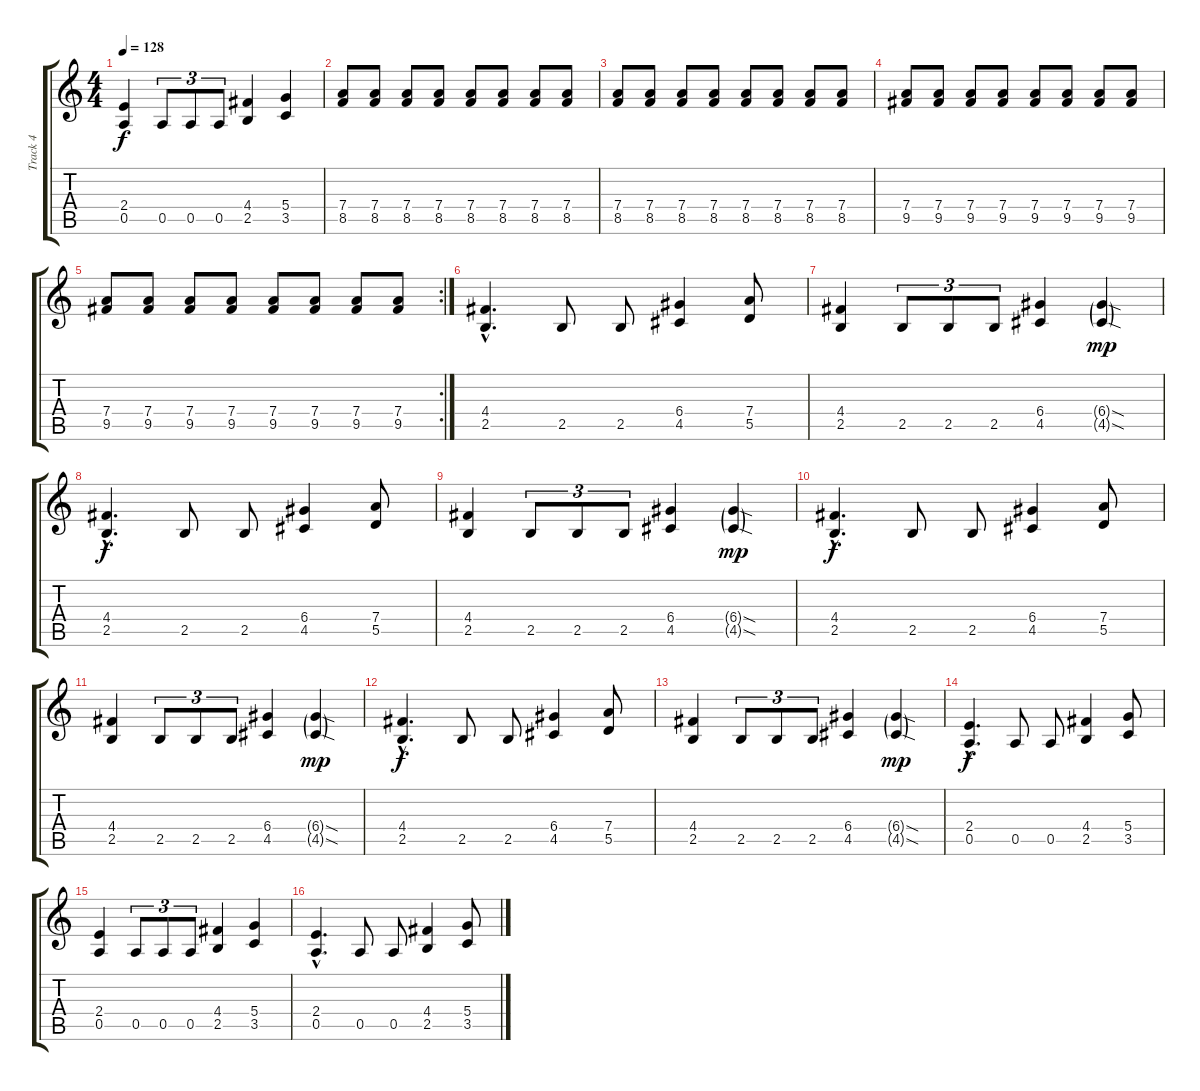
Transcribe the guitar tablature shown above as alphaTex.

\track ("Track 4" "Track 4") {instrument overdrivenguitar}
\staff {score tabs}
\tuning (E4 B3 G3 D3 A2 E2) {hide}
\ts (4 4)
\tempo 128
\clef g2
\ks c
(2.4 0.5).4{dy f} 0.5.8{tu (3 2)} 0.5.8{tu (3 2)} 0.5.8{tu (3 2)} (4.4 2.5).4 (5.4 3.5).4 |
(7.4 8.5).8 (7.4 8.5).8 (7.4 8.5).8 (7.4 8.5).8 (7.4 8.5).8 (7.4 8.5).8 (7.4 8.5).8 (7.4 8.5).8 |
(7.4 8.5).8 (7.4 8.5).8 (7.4 8.5).8 (7.4 8.5).8 (7.4 8.5).8 (7.4 8.5).8 (7.4 8.5).8 (7.4 8.5).8 |
(7.4 9.5).8 (7.4 9.5).8 (7.4 9.5).8 (7.4 9.5).8 (7.4 9.5).8 (7.4 9.5).8 (7.4 9.5).8 (7.4 9.5).8 |
\rc 2
(7.4 9.5).8 (7.4 9.5).8 (7.4 9.5).8 (7.4 9.5).8 (7.4 9.5).8 (7.4 9.5).8 (7.4 9.5).8 (7.4 9.5).8 |
(4.4{hac} 2.5{hac}).4{d} 2.5.8 2.5.8 (6.4 4.5).4 (7.4 5.5).8 |
(4.4 2.5).4 2.5.8{tu (3 2)} 2.5.8{tu (3 2)} 2.5.8{tu (3 2)} (6.4 4.5).4 (6.4{sod g} 4.5{sod g}).4{dy mp} |
(4.4{hac} 2.5{hac}).4{d dy f} 2.5.8 2.5.8 (6.4 4.5).4 (7.4 5.5).8 |
(4.4 2.5).4 2.5.8{tu (3 2)} 2.5.8{tu (3 2)} 2.5.8{tu (3 2)} (6.4 4.5).4 (6.4{sod g} 4.5{sod g}).4{dy mp} |
(4.4{hac} 2.5{hac}).4{d dy f} 2.5.8 2.5.8 (6.4 4.5).4 (7.4 5.5).8 |
(4.4 2.5).4 2.5.8{tu (3 2)} 2.5.8{tu (3 2)} 2.5.8{tu (3 2)} (6.4 4.5).4 (6.4{sod g} 4.5{sod g}).4{dy mp} |
(4.4{hac} 2.5{hac}).4{d dy f} 2.5.8 2.5.8 (6.4 4.5).4 (7.4 5.5).8 |
(4.4 2.5).4 2.5.8{tu (3 2)} 2.5.8{tu (3 2)} 2.5.8{tu (3 2)} (6.4 4.5).4 (6.4{sod g} 4.5{sod g}).4{dy mp} |
(2.4{hac} 0.5{hac}).4{d dy f} 0.5.8 0.5.8 (4.4 2.5).4 (5.4 3.5).8 |
(2.4 0.5).4 0.5.8{tu (3 2)} 0.5.8{tu (3 2)} 0.5.8{tu (3 2)} (4.4 2.5).4 (5.4 3.5).4 |
(2.4{hac} 0.5{hac}).4{d} 0.5.8 0.5.8 (4.4 2.5).4 (5.4 3.5).8
